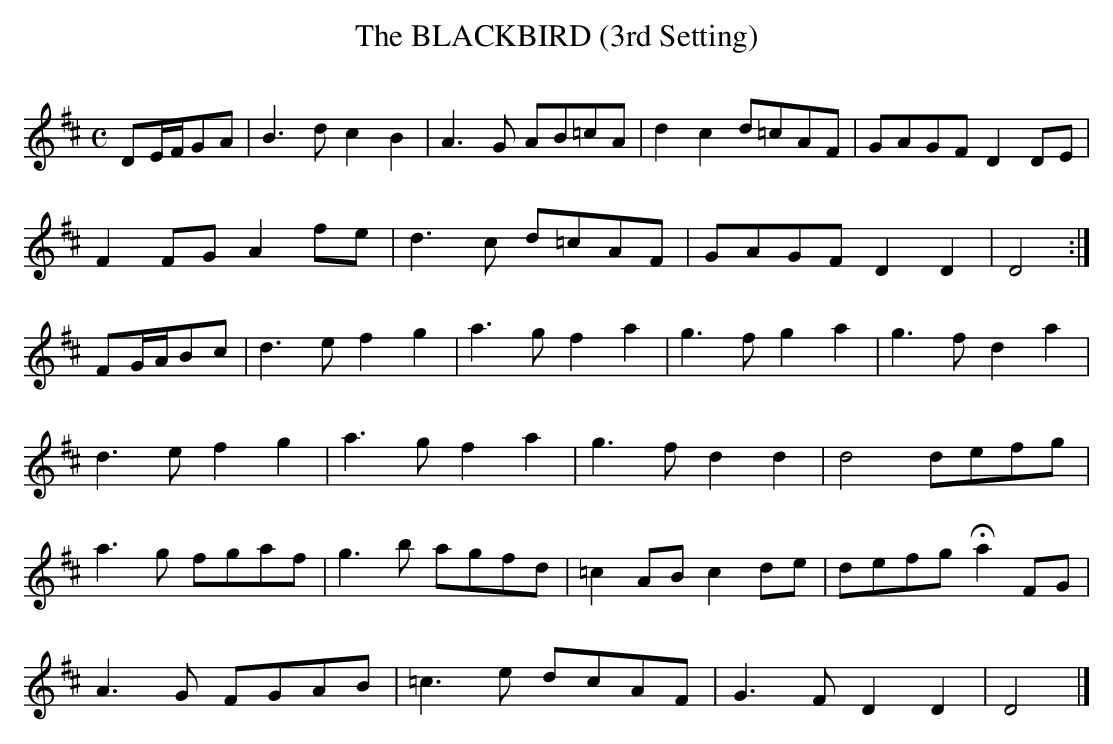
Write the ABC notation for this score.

X:1
T:BLACKBIRD (3rd Setting), The
Y:"moderate"
Q:80
M:C
L:1/8 % L:1/16 in source
K:D
DE/F/GA|B3d c2B2|A3G AB=cA|d2c2 d=cAF|GAGF D2DE|
F2FG A2fe|d3c d=cAF|GAGF D2D2|D4:|
FG/A/Bc|d3e f2g2|a3g f2a2|g3f g2a2|g3f d2a2|
d3e f2g2|a3g f2a2|g3f d2d2|d4defg|
a3g fgaf|g3b agfd|=c2AB c2de|defg Ha2 FG|
A3G FGAB|=c3e dcAF|G3F D2D2|D4|]
